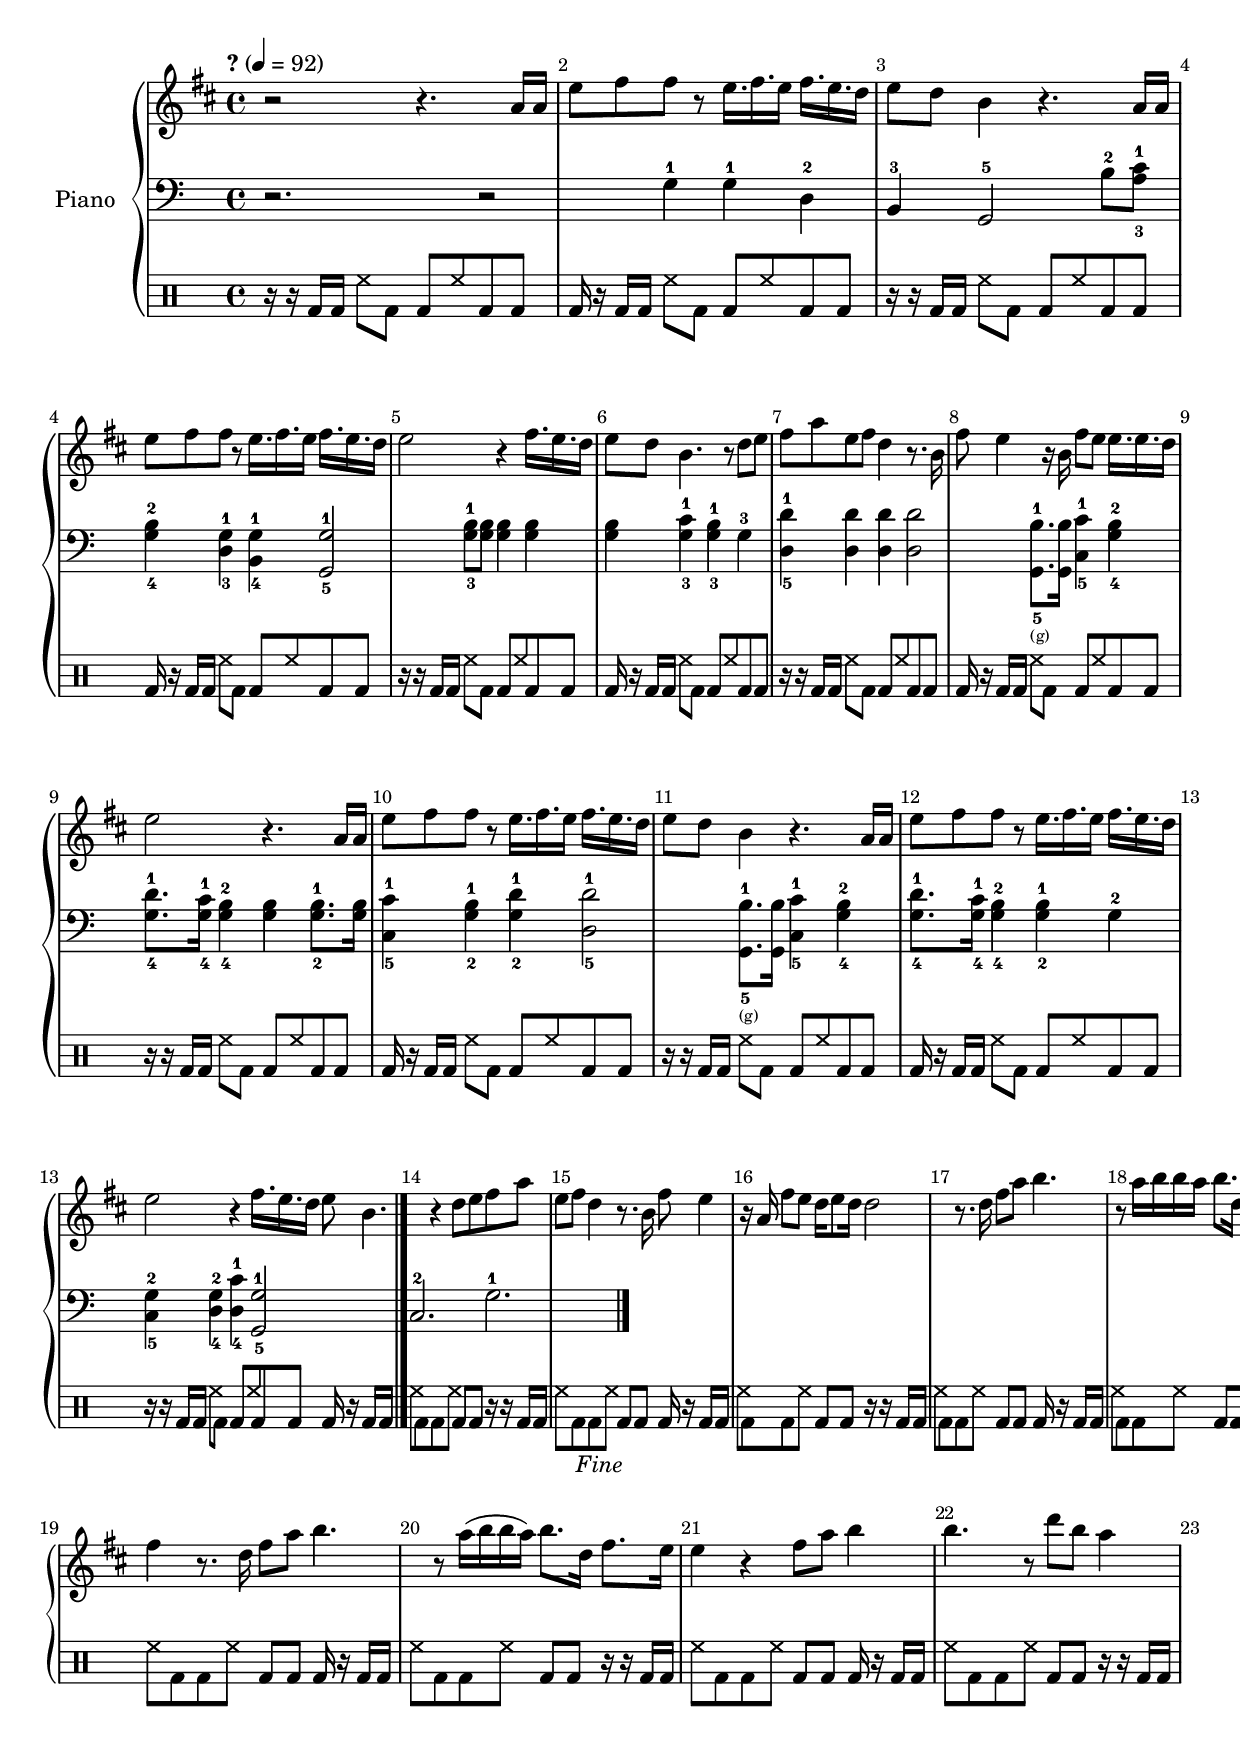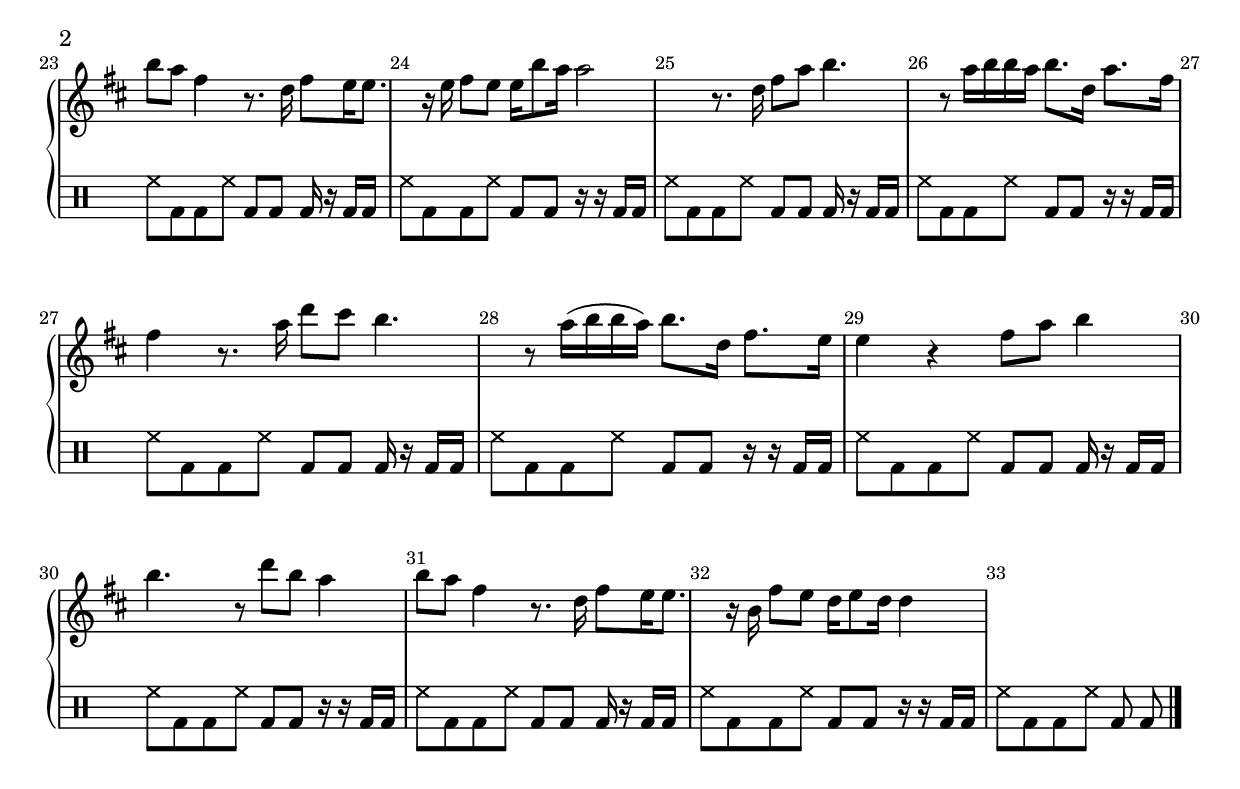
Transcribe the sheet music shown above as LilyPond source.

\version "2.24.0"

meta = {
  \tempo "?" 4 = 92
  \time 4/4
  \override Score.BarNumber.break-visibility = ##(#t #t #t)
  \key c \major
}

upper = \transpose c d \relative d' {

  \set Staff.midiInstrument = "marimba"

  \meta
  \clef "treble"

  | r2 r4. g16g |

  \unfoldRepeats
  \repeat volta 2 \relative d'' {

    | d8e e8r d16.e16.d16 e16.d16.c16 | d8c a4 r4.

    g16g | d'8e e8r d16.e16.d16 e16.d16.c16 | d2 r4

    e16.d16.c16 |

    \alternative {

      \volta 1 \relative d'' {

        | d8c a4.r8 c8d | e8g d8e c4 r8.

        a16 | e'8 d4 r16a e'8d d16.d16.c16 | d2 r4.

        g,16g |

      }

      \volta 2 \relative d'' {

        | d8 a4. r4

        c8d | e8g d8e c4 r8.

        a16 | e'8 d4 r16g, e'8d c16d8c16 | c2 r8.

        c16 e8g |

      }

    }

  }

  \repeat unfold 2 \relative d''' {

    | a4. r8

    g16a16a16g16 a8.c,16 | g'8. e16 e4 r8.

    % AlternativeBlock.Within
    \alternative {
      \volta 1 {
        c16 e8g | a4. r8
      }
      \volta 2 {
        g16 c8b | a4. r8
      }
    }

    g16(a16a16g16) a8.c,16 | e8.d16 d4 r4

    e8g | a4 a4.r8

    c8a | g4 a8g e4 r8.

    c16 |

    % AlternativeBlock.Ending
    \alternative {

      \volta 1 {

        | e8 d16d8. r16

        d e8d d16a'8g16 | g2 r8.

        c,16 e8g |

      }

      \volta 2 {

        | e8 d16d8. r16

        a e'8d c16d8c16 | c4

      }

    }

  }

}

% accompanimentfunc.ly

accompanimentStaccato =
#(define-music-function
    (x         y         z        )
    (ly:music? ly:music? ly:music?)
  #{
    $y r8
    $z r8
    $x r8
    $z r8
  #})

% lower.ly

lower = \fixed c {

  \meta
  \clef "bass"

  | r2. | r2

  g4-1 | g4-1 d-2 b,-3 | g,2-5 b8-2 <c'-1 a-3> | <b-2 g-4>4 <g-1 d-3> <g-1 b,-4> | <g-1 g,-5>2

  <b-1 g-3>8 8 | 4 4 4 | <c'-1 g-3> <b-1 g-3> g-3 | <d'-1 d-5>4 4 4 | 2

  \repeat unfold 2 {

    <b-1 g,-5>8.\tweak font-size -3 _"(g)" 16 | <c'-1 c-5>4 <b-2 g-4> <d'-1 g-4>8. <c'-1 g-4>16 | <b-2 g-4>4

    \alternative {

      \volta 1 { <b g>4 <b-1 g-2>8. 16 | <c'-1 c-5>4 <b-1 g-2> <d'-1 g-2> | <d'-1 d-5>2 }

      \volta 2 { <b-1 g-2>4 g4-2 | <g-2 c-5>4 <g-2 d-4> <c'-1 d-4> | \partial 2 { <g-1 g,-5>2 } | \bar "|." | <c-2>2. | <g-1>2. | \fine }

    }

  }

}

% percussion.ly

drumPitchNames.o=#'bassdrum
drumPitchNames.x=#'hihat

A = \drummode { | o16 r o o x8 o   o x o o | }
B = \drummode { | r16 r o o x8 o   o x o o | }

percussion = \drummode {
  \set Staff.midiMaximumVolume = #0.6
  \B
  \repeat unfold 16 { \A \B }
  \fine
}


\score {
  \new PianoStaff \with { instrumentName = "Piano" }
  <<
    \new Staff = "upper" \upper
    \new Staff = "lower" \lower
    \new DrumStaff = "percussion" \percussion 
  >>
  \layout { }
  \midi { }
}
